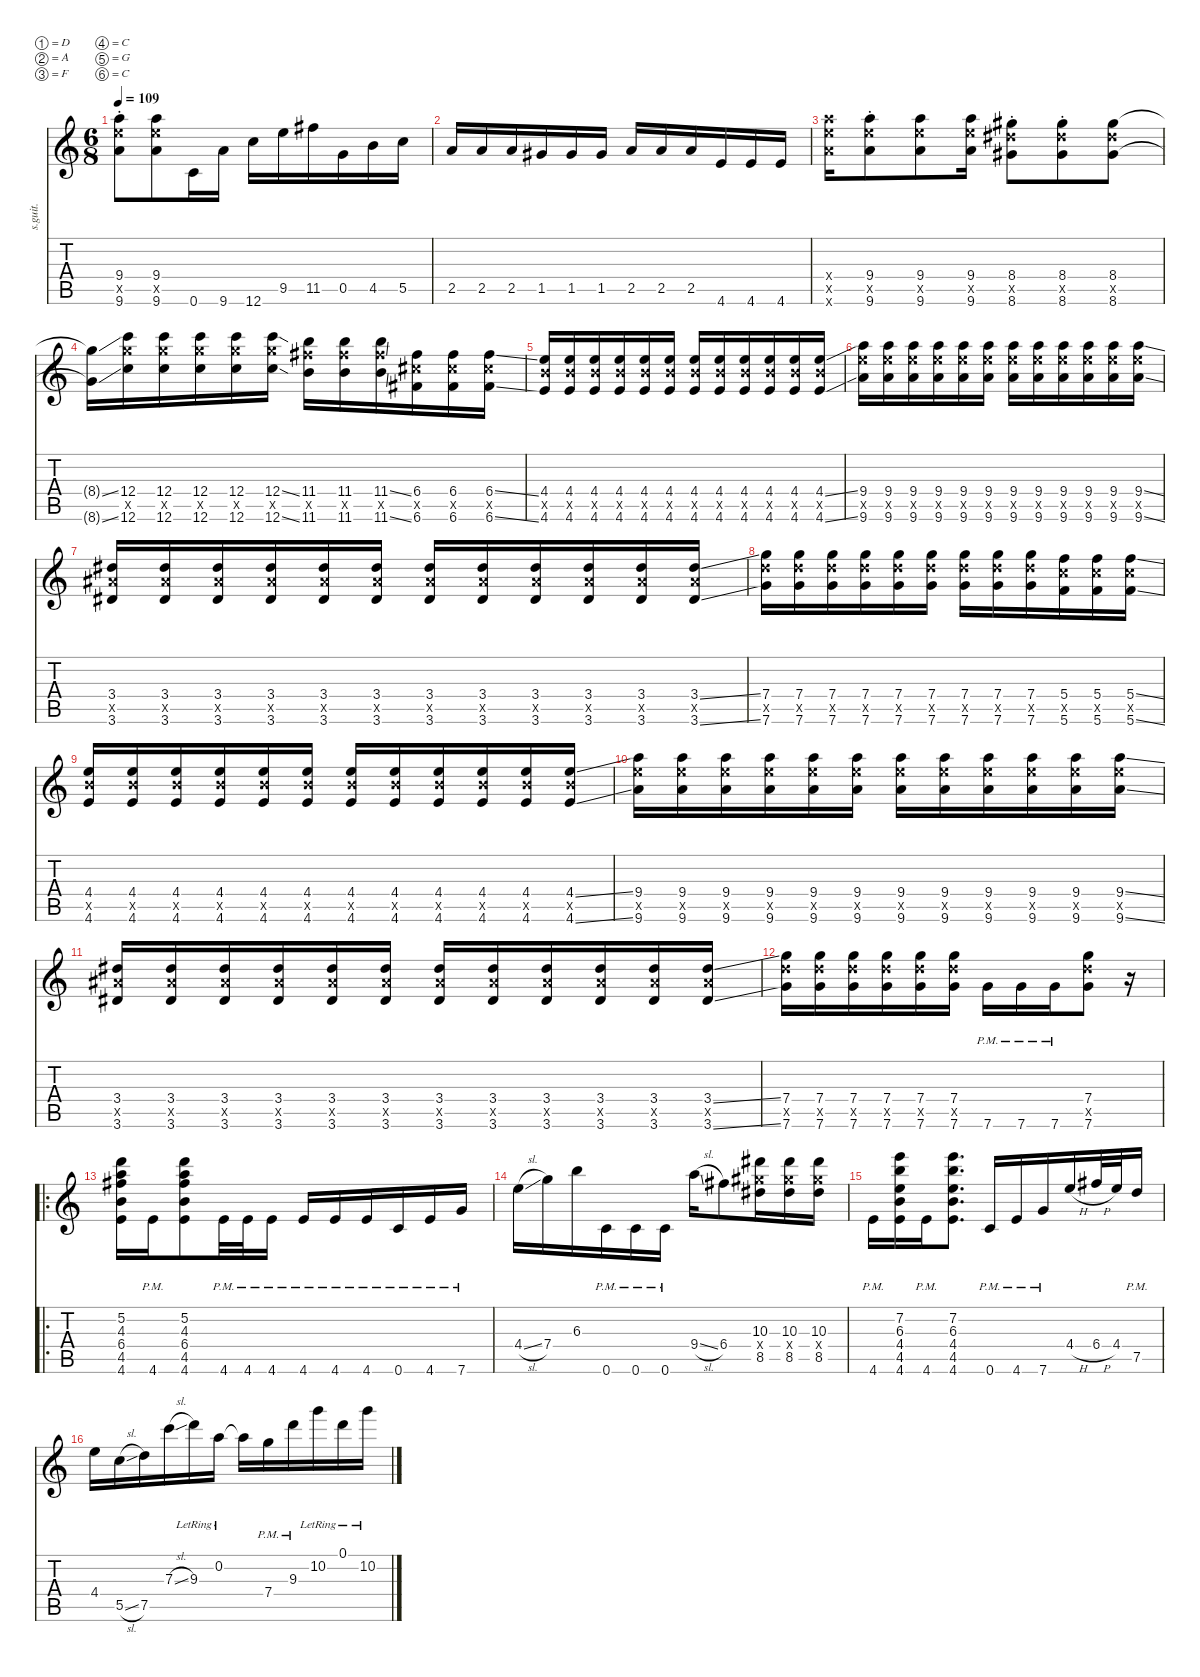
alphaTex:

\defaultSystemsLayout 4
\hideDynamics
\bracketExtendMode nobrackets
\track ("Octaver effect gt2" "s.guit.") {instrument distortionguitar}
\staff {score tabs}
\tuning (D5 A4 F4 C4 G3 C3)
\ts (6 8)
\tempo 109
\clef g2
\ks c
(9.4{st} 9.6{st} 9.5{st x}).8{lyrics (0 "") lyrics (1 "") lyrics (2 "") lyrics (3 "") lyrics (4 "") dy mf} (9.4 9.6 9.5{x}).8{lyrics (0 "") lyrics (1 "") lyrics (2 "") lyrics (3 "") lyrics (4 "")} 0.6.16{lyrics (0 "") lyrics (1 "") lyrics (2 "") lyrics (3 "") lyrics (4 "")} 9.6.16{lyrics (0 "") lyrics (1 "") lyrics (2 "") lyrics (3 "") lyrics (4 "")} 12.6.16{lyrics (0 "") lyrics (1 "") lyrics (2 "") lyrics (3 "") lyrics (4 "")} 9.5.16{lyrics (0 "") lyrics (1 "") lyrics (2 "") lyrics (3 "") lyrics (4 "")} 11.5{acc #}.16{lyrics (0 "") lyrics (1 "") lyrics (2 "") lyrics (3 "") lyrics (4 "")} 0.5.16{lyrics (0 "") lyrics (1 "") lyrics (2 "") lyrics (3 "") lyrics (4 "")} 4.5.16{lyrics (0 "") lyrics (1 "") lyrics (2 "") lyrics (3 "") lyrics (4 "")} 5.5.16{lyrics (0 "") lyrics (1 "") lyrics (2 "") lyrics (3 "") lyrics (4 "")} |
2.5.16{lyrics (0 "") lyrics (1 "") lyrics (2 "") lyrics (3 "") lyrics (4 "")} 2.5.16{lyrics (0 "") lyrics (1 "") lyrics (2 "") lyrics (3 "") lyrics (4 "")} 2.5.16{lyrics (0 "") lyrics (1 "") lyrics (2 "") lyrics (3 "") lyrics (4 "")} 1.5{acc #}.16{lyrics (0 "") lyrics (1 "") lyrics (2 "") lyrics (3 "") lyrics (4 "")} 1.5{acc #}.16{lyrics (0 "") lyrics (1 "") lyrics (2 "") lyrics (3 "") lyrics (4 "")} 1.5{acc #}.16{lyrics (0 "") lyrics (1 "") lyrics (2 "") lyrics (3 "") lyrics (4 "")} 2.5.16{lyrics (0 "") lyrics (1 "") lyrics (2 "") lyrics (3 "") lyrics (4 "")} 2.5.16{lyrics (0 "") lyrics (1 "") lyrics (2 "") lyrics (3 "") lyrics (4 "")} 2.5.16{lyrics (0 "") lyrics (1 "") lyrics (2 "") lyrics (3 "") lyrics (4 "")} 4.6.16{lyrics (0 "") lyrics (1 "") lyrics (2 "") lyrics (3 "") lyrics (4 "")} 4.6.16{lyrics (0 "") lyrics (1 "") lyrics (2 "") lyrics (3 "") lyrics (4 "")} 4.6.16{lyrics (0 "") lyrics (1 "") lyrics (2 "") lyrics (3 "") lyrics (4 "")} |
(9.4{x} 9.5{x} 9.6{x}).16{lyrics (0 "") lyrics (1 "") lyrics (2 "") lyrics (3 "") lyrics (4 "")} (9.4{st} 9.6{st} 9.5{st x}).8{lyrics (0 "") lyrics (1 "") lyrics (2 "") lyrics (3 "") lyrics (4 "")} (9.4 9.6 9.5{x}).8{lyrics (0 "") lyrics (1 "") lyrics (2 "") lyrics (3 "") lyrics (4 "")} (9.4 9.6 9.5{x}).16{lyrics (0 "") lyrics (1 "") lyrics (2 "") lyrics (3 "") lyrics (4 "")} (8.4{st acc #} 8.6{st acc #} 8.5{st x acc #}).8{lyrics (0 "") lyrics (1 "") lyrics (2 "") lyrics (3 "") lyrics (4 "")} (8.4{st acc #} 8.6{st acc #} 8.5{st x acc #}).8{lyrics (0 "") lyrics (1 "") lyrics (2 "") lyrics (3 "") lyrics (4 "")} (8.4{acc #} 8.6{acc #} 8.5{x acc #}).8{lyrics (0 "") lyrics (1 "") lyrics (2 "") lyrics (3 "") lyrics (4 "")} |
(8.4{ss t acc #} 8.6{ss t acc #}).16{lyrics (0 "") lyrics (1 "") lyrics (2 "") lyrics (3 "") lyrics (4 "")} (12.4 12.6 12.5{x}).16{lyrics (0 "") lyrics (1 "") lyrics (2 "") lyrics (3 "") lyrics (4 "")} (12.4 12.6 12.5{x}).16{lyrics (0 "") lyrics (1 "") lyrics (2 "") lyrics (3 "") lyrics (4 "")} (12.4 12.6 12.5{x}).16{lyrics (0 "") lyrics (1 "") lyrics (2 "") lyrics (3 "") lyrics (4 "")} (12.4 12.6 12.5{x}).16{lyrics (0 "") lyrics (1 "") lyrics (2 "") lyrics (3 "") lyrics (4 "")} (12.4{ss} 12.6{ss} 12.5{x}).16{lyrics (0 "") lyrics (1 "") lyrics (2 "") lyrics (3 "") lyrics (4 "")} (11.4 11.6 11.5{x acc #}).16{lyrics (0 "") lyrics (1 "") lyrics (2 "") lyrics (3 "") lyrics (4 "")} (11.4 11.6 11.5{x acc #}).16{lyrics (0 "") lyrics (1 "") lyrics (2 "") lyrics (3 "") lyrics (4 "")} (11.4{ss} 11.6{ss} 11.5{x acc #}).16{lyrics (0 "") lyrics (1 "") lyrics (2 "") lyrics (3 "") lyrics (4 "")} (6.4{acc #} 6.6{acc #} 6.5{x acc #}).16{lyrics (0 "") lyrics (1 "") lyrics (2 "") lyrics (3 "") lyrics (4 "")} (6.4{acc #} 6.6{acc #} 6.5{x acc #}).16{lyrics (0 "") lyrics (1 "") lyrics (2 "") lyrics (3 "") lyrics (4 "")} (6.4{ss acc #} 6.6{ss acc #} 6.5{x acc #}).16{lyrics (0 "") lyrics (1 "") lyrics (2 "") lyrics (3 "") lyrics (4 "")} |
(4.4 4.6 4.5{x}).16{lyrics (0 "") lyrics (1 "") lyrics (2 "") lyrics (3 "") lyrics (4 "")} (4.4 4.6 4.5{x}).16{lyrics (0 "") lyrics (1 "") lyrics (2 "") lyrics (3 "") lyrics (4 "")} (4.4 4.6 4.5{x}).16{lyrics (0 "") lyrics (1 "") lyrics (2 "") lyrics (3 "") lyrics (4 "")} (4.4 4.6 4.5{x}).16{lyrics (0 "") lyrics (1 "") lyrics (2 "") lyrics (3 "") lyrics (4 "")} (4.4 4.6 4.5{x}).16{lyrics (0 "") lyrics (1 "") lyrics (2 "") lyrics (3 "") lyrics (4 "")} (4.4 4.6 4.5{x}).16{lyrics (0 "") lyrics (1 "") lyrics (2 "") lyrics (3 "") lyrics (4 "")} (4.4 4.6 4.5{x}).16{lyrics (0 "") lyrics (1 "") lyrics (2 "") lyrics (3 "") lyrics (4 "")} (4.4 4.6 4.5{x}).16{lyrics (0 "") lyrics (1 "") lyrics (2 "") lyrics (3 "") lyrics (4 "")} (4.4 4.6 4.5{x}).16{lyrics (0 "") lyrics (1 "") lyrics (2 "") lyrics (3 "") lyrics (4 "")} (4.4 4.6 4.5{x}).16{lyrics (0 "") lyrics (1 "") lyrics (2 "") lyrics (3 "") lyrics (4 "")} (4.4 4.6 4.5{x}).16{lyrics (0 "") lyrics (1 "") lyrics (2 "") lyrics (3 "") lyrics (4 "")} (4.4{ss} 4.6{ss} 4.5{x}).16{lyrics (0 "") lyrics (1 "") lyrics (2 "") lyrics (3 "") lyrics (4 "")} |
(9.4 9.6 9.5{x}).16{lyrics (0 "") lyrics (1 "") lyrics (2 "") lyrics (3 "") lyrics (4 "")} (9.4 9.6 9.5{x}).16{lyrics (0 "") lyrics (1 "") lyrics (2 "") lyrics (3 "") lyrics (4 "")} (9.4 9.6 9.5{x}).16{lyrics (0 "") lyrics (1 "") lyrics (2 "") lyrics (3 "") lyrics (4 "")} (9.4 9.6 9.5{x}).16{lyrics (0 "") lyrics (1 "") lyrics (2 "") lyrics (3 "") lyrics (4 "")} (9.4 9.6 9.5{x}).16{lyrics (0 "") lyrics (1 "") lyrics (2 "") lyrics (3 "") lyrics (4 "")} (9.4 9.6 9.5{x}).16{lyrics (0 "") lyrics (1 "") lyrics (2 "") lyrics (3 "") lyrics (4 "")} (9.4 9.6 9.5{x}).16{lyrics (0 "") lyrics (1 "") lyrics (2 "") lyrics (3 "") lyrics (4 "")} (9.4 9.6 9.5{x}).16{lyrics (0 "") lyrics (1 "") lyrics (2 "") lyrics (3 "") lyrics (4 "")} (9.4 9.6 9.5{x}).16{lyrics (0 "") lyrics (1 "") lyrics (2 "") lyrics (3 "") lyrics (4 "")} (9.4 9.6 9.5{x}).16{lyrics (0 "") lyrics (1 "") lyrics (2 "") lyrics (3 "") lyrics (4 "")} (9.4 9.6 9.5{x}).16{lyrics (0 "") lyrics (1 "") lyrics (2 "") lyrics (3 "") lyrics (4 "")} (9.4{ss} 9.6{ss} 9.5{x}).16{lyrics (0 "") lyrics (1 "") lyrics (2 "") lyrics (3 "") lyrics (4 "")} |
(3.4{acc #} 3.6{acc #} 3.5{x acc #}).16{lyrics (0 "") lyrics (1 "") lyrics (2 "") lyrics (3 "") lyrics (4 "")} (3.4{acc #} 3.6{acc #} 3.5{x acc #}).16{lyrics (0 "") lyrics (1 "") lyrics (2 "") lyrics (3 "") lyrics (4 "")} (3.4{acc #} 3.6{acc #} 3.5{x acc #}).16{lyrics (0 "") lyrics (1 "") lyrics (2 "") lyrics (3 "") lyrics (4 "")} (3.4{acc #} 3.6{acc #} 3.5{x acc #}).16{lyrics (0 "") lyrics (1 "") lyrics (2 "") lyrics (3 "") lyrics (4 "")} (3.4{acc #} 3.6{acc #} 3.5{x acc #}).16{lyrics (0 "") lyrics (1 "") lyrics (2 "") lyrics (3 "") lyrics (4 "")} (3.4{acc #} 3.6{acc #} 3.5{x acc #}).16{lyrics (0 "") lyrics (1 "") lyrics (2 "") lyrics (3 "") lyrics (4 "")} (3.4{acc #} 3.6{acc #} 3.5{x acc #}).16{lyrics (0 "") lyrics (1 "") lyrics (2 "") lyrics (3 "") lyrics (4 "")} (3.4{acc #} 3.6{acc #} 3.5{x acc #}).16{lyrics (0 "") lyrics (1 "") lyrics (2 "") lyrics (3 "") lyrics (4 "")} (3.4{acc #} 3.6{acc #} 3.5{x acc #}).16{lyrics (0 "") lyrics (1 "") lyrics (2 "") lyrics (3 "") lyrics (4 "")} (3.4{acc #} 3.6{acc #} 3.5{x acc #}).16{lyrics (0 "") lyrics (1 "") lyrics (2 "") lyrics (3 "") lyrics (4 "")} (3.4{acc #} 3.6{acc #} 3.5{x acc #}).16{lyrics (0 "") lyrics (1 "") lyrics (2 "") lyrics (3 "") lyrics (4 "")} (3.4{ss acc #} 3.6{ss acc #} 3.5{x acc #}).16{lyrics (0 "") lyrics (1 "") lyrics (2 "") lyrics (3 "") lyrics (4 "")} |
(7.4 7.6 7.5{x}).16{lyrics (0 "") lyrics (1 "") lyrics (2 "") lyrics (3 "") lyrics (4 "")} (7.4 7.6 7.5{x}).16{lyrics (0 "") lyrics (1 "") lyrics (2 "") lyrics (3 "") lyrics (4 "")} (7.4 7.6 7.5{x}).16{lyrics (0 "") lyrics (1 "") lyrics (2 "") lyrics (3 "") lyrics (4 "")} (7.4 7.6 7.5{x}).16{lyrics (0 "") lyrics (1 "") lyrics (2 "") lyrics (3 "") lyrics (4 "")} (7.4 7.6 7.5{x}).16{lyrics (0 "") lyrics (1 "") lyrics (2 "") lyrics (3 "") lyrics (4 "")} (7.4 7.6 7.5{x}).16{lyrics (0 "") lyrics (1 "") lyrics (2 "") lyrics (3 "") lyrics (4 "")} (7.4 7.6 7.5{x}).16{lyrics (0 "") lyrics (1 "") lyrics (2 "") lyrics (3 "") lyrics (4 "")} (7.4 7.6 7.5{x}).16{lyrics (0 "") lyrics (1 "") lyrics (2 "") lyrics (3 "") lyrics (4 "")} (7.4 7.6 7.5{x}).16{lyrics (0 "") lyrics (1 "") lyrics (2 "") lyrics (3 "") lyrics (4 "")} (5.4 5.6 5.5{x}).16{lyrics (0 "") lyrics (1 "") lyrics (2 "") lyrics (3 "") lyrics (4 "")} (5.4 5.6 5.5{x}).16{lyrics (0 "") lyrics (1 "") lyrics (2 "") lyrics (3 "") lyrics (4 "")} (5.4{ss} 5.6{ss} 5.5{x}).16{lyrics (0 "") lyrics (1 "") lyrics (2 "") lyrics (3 "") lyrics (4 "")} |
(4.4 4.6 4.5{x}).16{lyrics (0 "") lyrics (1 "") lyrics (2 "") lyrics (3 "") lyrics (4 "")} (4.4 4.6 4.5{x}).16{lyrics (0 "") lyrics (1 "") lyrics (2 "") lyrics (3 "") lyrics (4 "")} (4.4 4.6 4.5{x}).16{lyrics (0 "") lyrics (1 "") lyrics (2 "") lyrics (3 "") lyrics (4 "")} (4.4 4.6 4.5{x}).16{lyrics (0 "") lyrics (1 "") lyrics (2 "") lyrics (3 "") lyrics (4 "")} (4.4 4.6 4.5{x}).16{lyrics (0 "") lyrics (1 "") lyrics (2 "") lyrics (3 "") lyrics (4 "")} (4.4 4.6 4.5{x}).16{lyrics (0 "") lyrics (1 "") lyrics (2 "") lyrics (3 "") lyrics (4 "")} (4.4 4.6 4.5{x}).16{lyrics (0 "") lyrics (1 "") lyrics (2 "") lyrics (3 "") lyrics (4 "")} (4.4 4.6 4.5{x}).16{lyrics (0 "") lyrics (1 "") lyrics (2 "") lyrics (3 "") lyrics (4 "")} (4.4 4.6 4.5{x}).16{lyrics (0 "") lyrics (1 "") lyrics (2 "") lyrics (3 "") lyrics (4 "")} (4.4 4.6 4.5{x}).16{lyrics (0 "") lyrics (1 "") lyrics (2 "") lyrics (3 "") lyrics (4 "")} (4.4 4.6 4.5{x}).16{lyrics (0 "") lyrics (1 "") lyrics (2 "") lyrics (3 "") lyrics (4 "")} (4.4{ss} 4.6{ss} 4.5{x}).16{lyrics (0 "") lyrics (1 "") lyrics (2 "") lyrics (3 "") lyrics (4 "")} |
(9.4 9.6 9.5{x}).16{lyrics (0 "") lyrics (1 "") lyrics (2 "") lyrics (3 "") lyrics (4 "")} (9.4 9.6 9.5{x}).16{lyrics (0 "") lyrics (1 "") lyrics (2 "") lyrics (3 "") lyrics (4 "")} (9.4 9.6 9.5{x}).16{lyrics (0 "") lyrics (1 "") lyrics (2 "") lyrics (3 "") lyrics (4 "")} (9.4 9.6 9.5{x}).16{lyrics (0 "") lyrics (1 "") lyrics (2 "") lyrics (3 "") lyrics (4 "")} (9.4 9.6 9.5{x}).16{lyrics (0 "") lyrics (1 "") lyrics (2 "") lyrics (3 "") lyrics (4 "")} (9.4 9.6 9.5{x}).16{lyrics (0 "") lyrics (1 "") lyrics (2 "") lyrics (3 "") lyrics (4 "")} (9.4 9.6 9.5{x}).16{lyrics (0 "") lyrics (1 "") lyrics (2 "") lyrics (3 "") lyrics (4 "")} (9.4 9.6 9.5{x}).16{lyrics (0 "") lyrics (1 "") lyrics (2 "") lyrics (3 "") lyrics (4 "")} (9.4 9.6 9.5{x}).16{lyrics (0 "") lyrics (1 "") lyrics (2 "") lyrics (3 "") lyrics (4 "")} (9.4 9.6 9.5{x}).16{lyrics (0 "") lyrics (1 "") lyrics (2 "") lyrics (3 "") lyrics (4 "")} (9.4 9.6 9.5{x}).16{lyrics (0 "") lyrics (1 "") lyrics (2 "") lyrics (3 "") lyrics (4 "")} (9.4{ss} 9.6{ss} 9.5{x}).16{lyrics (0 "") lyrics (1 "") lyrics (2 "") lyrics (3 "") lyrics (4 "")} |
(3.4{acc #} 3.6{acc #} 3.5{x acc #}).16{lyrics (0 "") lyrics (1 "") lyrics (2 "") lyrics (3 "") lyrics (4 "")} (3.4{acc #} 3.6{acc #} 3.5{x acc #}).16{lyrics (0 "") lyrics (1 "") lyrics (2 "") lyrics (3 "") lyrics (4 "")} (3.4{acc #} 3.6{acc #} 3.5{x acc #}).16{lyrics (0 "") lyrics (1 "") lyrics (2 "") lyrics (3 "") lyrics (4 "")} (3.4{acc #} 3.6{acc #} 3.5{x acc #}).16{lyrics (0 "") lyrics (1 "") lyrics (2 "") lyrics (3 "") lyrics (4 "")} (3.4{acc #} 3.6{acc #} 3.5{x acc #}).16{lyrics (0 "") lyrics (1 "") lyrics (2 "") lyrics (3 "") lyrics (4 "")} (3.4{acc #} 3.6{acc #} 3.5{x acc #}).16{lyrics (0 "") lyrics (1 "") lyrics (2 "") lyrics (3 "") lyrics (4 "")} (3.4{acc #} 3.6{acc #} 3.5{x acc #}).16{lyrics (0 "") lyrics (1 "") lyrics (2 "") lyrics (3 "") lyrics (4 "")} (3.4{acc #} 3.6{acc #} 3.5{x acc #}).16{lyrics (0 "") lyrics (1 "") lyrics (2 "") lyrics (3 "") lyrics (4 "")} (3.4{acc #} 3.6{acc #} 3.5{x acc #}).16{lyrics (0 "") lyrics (1 "") lyrics (2 "") lyrics (3 "") lyrics (4 "")} (3.4{acc #} 3.6{acc #} 3.5{x acc #}).16{lyrics (0 "") lyrics (1 "") lyrics (2 "") lyrics (3 "") lyrics (4 "")} (3.4{acc #} 3.6{acc #} 3.5{x acc #}).16{lyrics (0 "") lyrics (1 "") lyrics (2 "") lyrics (3 "") lyrics (4 "")} (3.4{ss acc #} 3.6{ss acc #} 3.5{x acc #}).16{lyrics (0 "") lyrics (1 "") lyrics (2 "") lyrics (3 "") lyrics (4 "")} |
(7.4 7.6 7.5{x}).16{lyrics (0 "") lyrics (1 "") lyrics (2 "") lyrics (3 "") lyrics (4 "")} (7.4 7.6 7.5{x}).16{lyrics (0 "") lyrics (1 "") lyrics (2 "") lyrics (3 "") lyrics (4 "")} (7.4 7.6 7.5{x}).16{lyrics (0 "") lyrics (1 "") lyrics (2 "") lyrics (3 "") lyrics (4 "")} (7.4 7.6 7.5{x}).16{lyrics (0 "") lyrics (1 "") lyrics (2 "") lyrics (3 "") lyrics (4 "")} (7.4 7.6 7.5{x}).16{lyrics (0 "") lyrics (1 "") lyrics (2 "") lyrics (3 "") lyrics (4 "")} (7.4 7.6 7.5{x}).16{lyrics (0 "") lyrics (1 "") lyrics (2 "") lyrics (3 "") lyrics (4 "")} 7.6{pm}.16{lyrics (0 "") lyrics (1 "") lyrics (2 "") lyrics (3 "") lyrics (4 "")} 7.6{pm}.16{lyrics (0 "") lyrics (1 "") lyrics (2 "") lyrics (3 "") lyrics (4 "")} 7.6{pm}.16{lyrics (0 "") lyrics (1 "") lyrics (2 "") lyrics (3 "") lyrics (4 "")} (7.4 7.6 7.5{x}).8{lyrics (0 "") lyrics (1 "") lyrics (2 "") lyrics (3 "") lyrics (4 "")} r.16 |
\ro
(5.2 4.3 6.4{acc #} 4.5 4.6).16{lyrics (0 "") lyrics (1 "") lyrics (2 "") lyrics (3 "") lyrics (4 "")} 4.6{pm}.16{lyrics (0 "") lyrics (1 "") lyrics (2 "") lyrics (3 "") lyrics (4 "")} (5.2 4.3 6.4{acc #} 4.5 4.6).8{lyrics (0 "") lyrics (1 "") lyrics (2 "") lyrics (3 "") lyrics (4 "")} 4.6{pm}.32{lyrics (0 "") lyrics (1 "") lyrics (2 "") lyrics (3 "") lyrics (4 "")} 4.6{pm}.32{lyrics (0 "") lyrics (1 "") lyrics (2 "") lyrics (3 "") lyrics (4 "")} 4.6{pm}.16{lyrics (0 "") lyrics (1 "") lyrics (2 "") lyrics (3 "") lyrics (4 "")} 4.6{pm}.16{lyrics (0 "") lyrics (1 "") lyrics (2 "") lyrics (3 "") lyrics (4 "")} 4.6{pm}.16{lyrics (0 "") lyrics (1 "") lyrics (2 "") lyrics (3 "") lyrics (4 "")} 4.6{pm}.16{lyrics (0 "") lyrics (1 "") lyrics (2 "") lyrics (3 "") lyrics (4 "")} 0.6{pm}.16{lyrics (0 "") lyrics (1 "") lyrics (2 "") lyrics (3 "") lyrics (4 "")} 4.6{pm}.16{lyrics (0 "") lyrics (1 "") lyrics (2 "") lyrics (3 "") lyrics (4 "")} 7.6{pm}.16{lyrics (0 "") lyrics (1 "") lyrics (2 "") lyrics (3 "") lyrics (4 "")} |
4.4{sl}.16{lyrics (0 "") lyrics (1 "") lyrics (2 "") lyrics (3 "") lyrics (4 "")} 7.4.16{lyrics (0 "") lyrics (1 "") lyrics (2 "") lyrics (3 "") lyrics (4 "")} 6.3.16{lyrics (0 "") lyrics (1 "") lyrics (2 "") lyrics (3 "") lyrics (4 "")} 0.6{pm}.16{lyrics (0 "") lyrics (1 "") lyrics (2 "") lyrics (3 "") lyrics (4 "")} 0.6{pm}.16{lyrics (0 "") lyrics (1 "") lyrics (2 "") lyrics (3 "") lyrics (4 "")} 0.6{pm}.16{lyrics (0 "") lyrics (1 "") lyrics (2 "") lyrics (3 "") lyrics (4 "")} 9.4{sl}.16{lyrics (0 "") lyrics (1 "") lyrics (2 "") lyrics (3 "") lyrics (4 "")} 6.4{acc #}.8{lyrics (0 "") lyrics (1 "") lyrics (2 "") lyrics (3 "") lyrics (4 "")} (10.3{acc #} 8.5{acc #} 8.4{x acc #}).16{lyrics (0 "") lyrics (1 "") lyrics (2 "") lyrics (3 "") lyrics (4 "")} (10.3{acc #} 8.5{acc #} 8.4{x acc #}).16{lyrics (0 "") lyrics (1 "") lyrics (2 "") lyrics (3 "") lyrics (4 "")} (10.3{acc #} 8.5{acc #} 8.4{x acc #}).16{lyrics (0 "") lyrics (1 "") lyrics (2 "") lyrics (3 "") lyrics (4 "")} |
4.6{pm}.16{lyrics (0 "") lyrics (1 "") lyrics (2 "") lyrics (3 "") lyrics (4 "")} (7.2 6.3 4.4 4.5 4.6).16{lyrics (0 "") lyrics (1 "") lyrics (2 "") lyrics (3 "") lyrics (4 "")} 4.6{pm}.16{lyrics (0 "") lyrics (1 "") lyrics (2 "") lyrics (3 "") lyrics (4 "")} (7.2 6.3 4.4 4.5 4.6).8{d lyrics (0 "") lyrics (1 "") lyrics (2 "") lyrics (3 "") lyrics (4 "")} 0.6{pm}.16{lyrics (0 "") lyrics (1 "") lyrics (2 "") lyrics (3 "") lyrics (4 "")} 4.6{pm}.16{lyrics (0 "") lyrics (1 "") lyrics (2 "") lyrics (3 "") lyrics (4 "")} 7.6{pm}.16{lyrics (0 "") lyrics (1 "") lyrics (2 "") lyrics (3 "") lyrics (4 "")} 4.4{h}.16{lyrics (0 "") lyrics (1 "") lyrics (2 "") lyrics (3 "") lyrics (4 "")} 6.4{h acc #}.32{lyrics (0 "") lyrics (1 "") lyrics (2 "") lyrics (3 "") lyrics (4 "")} 4.4.32{lyrics (0 "") lyrics (1 "") lyrics (2 "") lyrics (3 "") lyrics (4 "")} 7.5{pm}.16{lyrics (0 "") lyrics (1 "") lyrics (2 "") lyrics (3 "") lyrics (4 "")} |
4.4.16{lyrics (0 "") lyrics (1 "") lyrics (2 "") lyrics (3 "") lyrics (4 "")} 5.5{sl}.16{lyrics (0 "") lyrics (1 "") lyrics (2 "") lyrics (3 "") lyrics (4 "")} 7.5.16{lyrics (0 "") lyrics (1 "") lyrics (2 "") lyrics (3 "") lyrics (4 "")} 7.3{sl}.16{lyrics (0 "") lyrics (1 "") lyrics (2 "") lyrics (3 "") lyrics (4 "")} 9.3{lr}.16{lyrics (0 "") lyrics (1 "") lyrics (2 "") lyrics (3 "") lyrics (4 "")} 0.2{lr}.16{lyrics (0 "") lyrics (1 "") lyrics (2 "") lyrics (3 "") lyrics (4 "")} 0.2{t}.16{lyrics (0 "") lyrics (1 "") lyrics (2 "") lyrics (3 "") lyrics (4 "")} 7.4{pm}.16{lyrics (0 "") lyrics (1 "") lyrics (2 "") lyrics (3 "") lyrics (4 "")} 9.3{pm}.16{lyrics (0 "") lyrics (1 "") lyrics (2 "") lyrics (3 "") lyrics (4 "")} 10.2{lr}.16{lyrics (0 "") lyrics (1 "") lyrics (2 "") lyrics (3 "") lyrics (4 "")} 0.1{lr}.16{lyrics (0 "") lyrics (1 "") lyrics (2 "") lyrics (3 "") lyrics (4 "")} 10.2{lr}.16{lyrics (0 "") lyrics (1 "") lyrics (2 "") lyrics (3 "") lyrics (4 "")}
